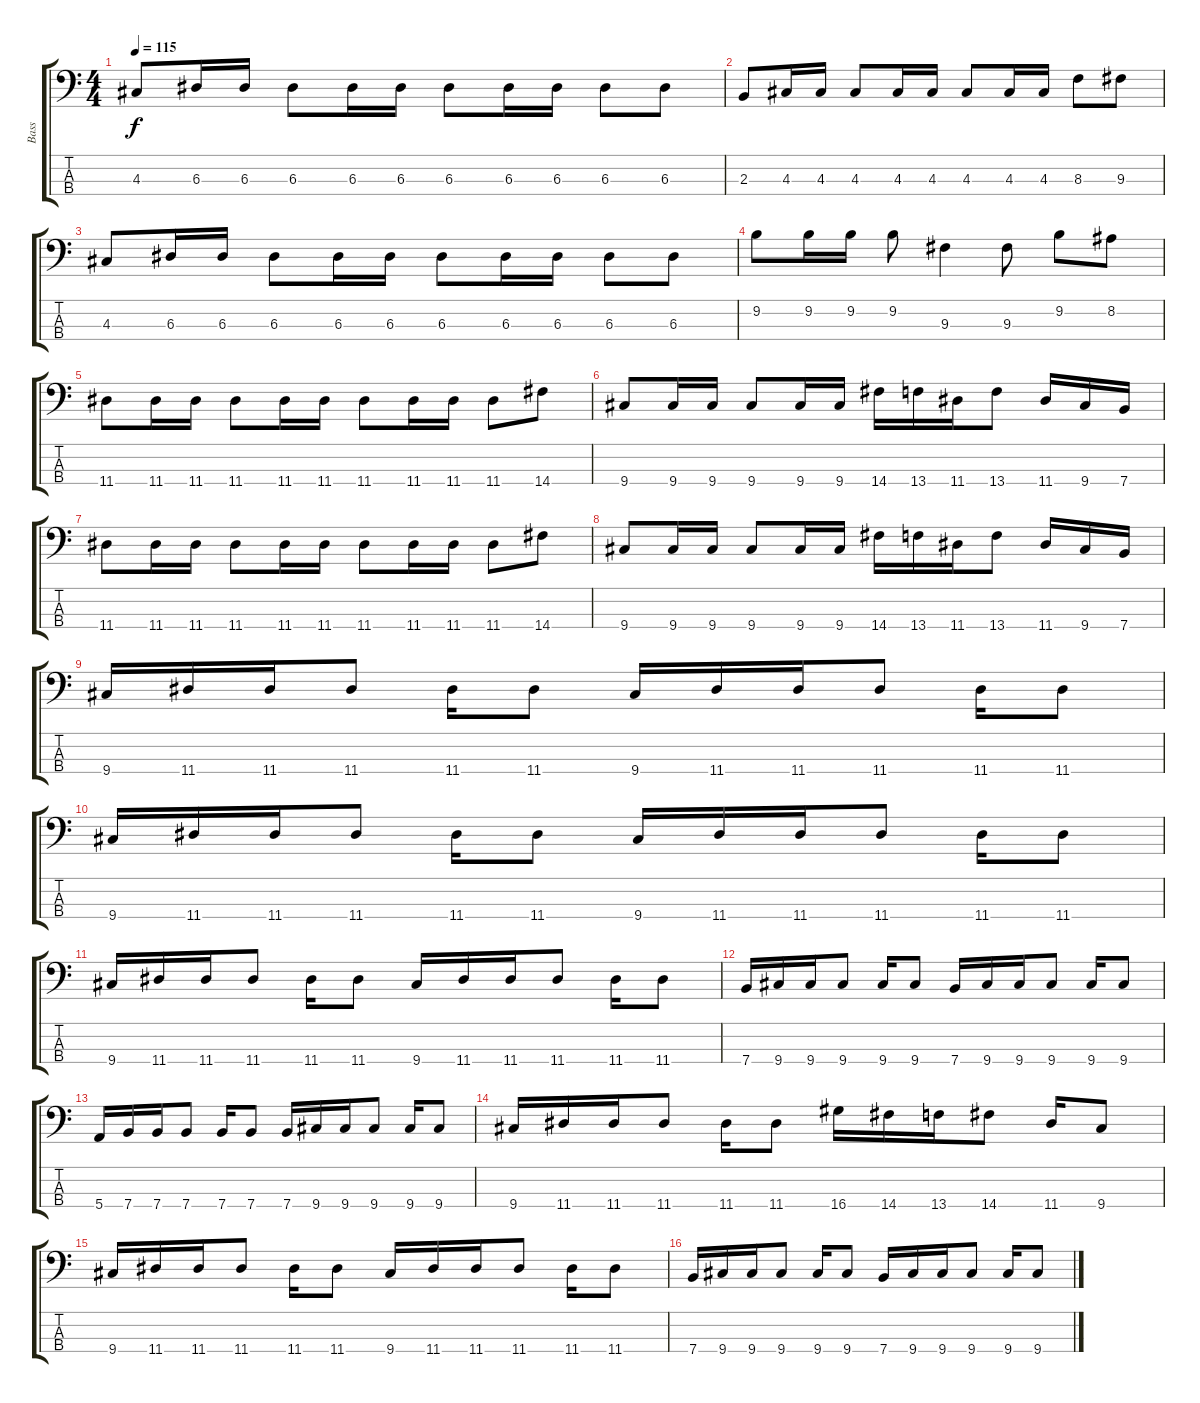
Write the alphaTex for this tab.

\track ("Bass" "Bass") {instrument electricbasspick}
\staff {score tabs}
\tuning (G2 D2 A1 E1) {hide}
\ts (4 4)
\tempo 115
\clef f4
\ks c
4.3.8{dy f} 6.3.16 6.3.16 6.3.8 6.3.16 6.3.16 6.3.8 6.3.16 6.3.16 6.3.8 6.3.8 |
2.3.8 4.3.16 4.3.16 4.3.8 4.3.16 4.3.16 4.3.8 4.3.16 4.3.16 8.3.8 9.3.8 |
4.3.8 6.3.16 6.3.16 6.3.8 6.3.16 6.3.16 6.3.8 6.3.16 6.3.16 6.3.8 6.3.8 |
9.2.8 9.2.16 9.2.16 9.2.8 9.3.4 9.3.8 9.2.8 8.2.8 |
11.4.8 11.4.16 11.4.16 11.4.8 11.4.16 11.4.16 11.4.8 11.4.16 11.4.16 11.4.8 14.4.8 |
9.4.8 9.4.16 9.4.16 9.4.8 9.4.16 9.4.16 14.4.16 13.4.16 11.4.16 13.4.8 11.4.16 9.4.16 7.4.16 |
11.4.8 11.4.16 11.4.16 11.4.8 11.4.16 11.4.16 11.4.8 11.4.16 11.4.16 11.4.8 14.4.8 |
9.4.8 9.4.16 9.4.16 9.4.8 9.4.16 9.4.16 14.4.16 13.4.16 11.4.16 13.4.8 11.4.16 9.4.16 7.4.16 |
9.4.16{volume 16} 11.4.16 11.4.16 11.4.8 11.4.16 11.4.8 9.4.16 11.4.16 11.4.16 11.4.8 11.4.16 11.4.8 |
9.4.16 11.4.16 11.4.16 11.4.8 11.4.16 11.4.8 9.4.16 11.4.16 11.4.16 11.4.8 11.4.16 11.4.8 |
9.4.16 11.4.16 11.4.16 11.4.8 11.4.16 11.4.8 9.4.16 11.4.16 11.4.16 11.4.8 11.4.16 11.4.8 |
7.4.16 9.4.16 9.4.16 9.4.8 9.4.16 9.4.8 7.4.16 9.4.16 9.4.16 9.4.8 9.4.16 9.4.8 |
5.4.16 7.4.16 7.4.16 7.4.8 7.4.16 7.4.8 7.4.16 9.4.16 9.4.16 9.4.8 9.4.16 9.4.8 |
9.4.16 11.4.16 11.4.16 11.4.8 11.4.16 11.4.8 16.4.16 14.4.16 13.4.16 14.4.8 11.4.16 9.4.8 |
9.4.16 11.4.16 11.4.16 11.4.8 11.4.16 11.4.8 9.4.16 11.4.16 11.4.16 11.4.8 11.4.16 11.4.8 |
7.4.16 9.4.16 9.4.16 9.4.8 9.4.16 9.4.8 7.4.16 9.4.16 9.4.16 9.4.8 9.4.16 9.4.8
